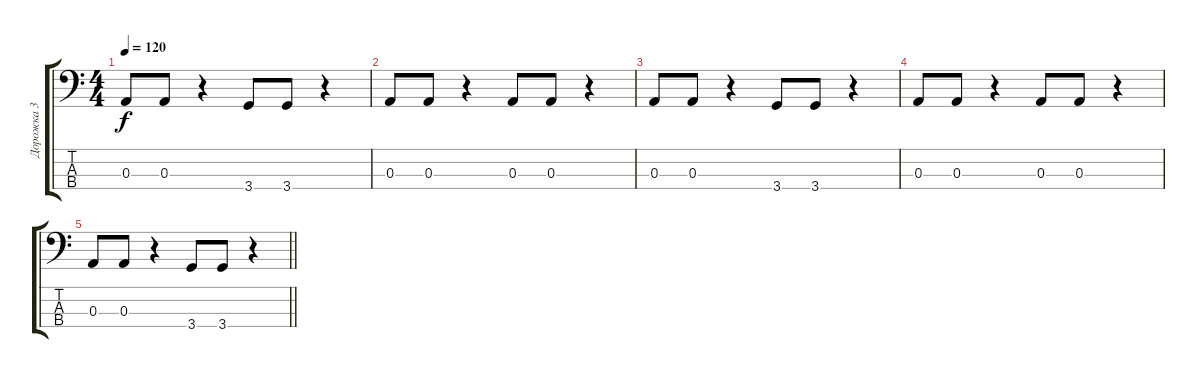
\track ("Дорожка 3" "Дорожка 3") {instrument slapbass1}
\staff {score tabs}
\tuning (G2 D2 A1 E1) {hide}
\ts (4 4)
\tempo 120
\clef f4
\ks c
0.3.8{dy f} 0.3.8 r.4 3.4.8 3.4.8 r.4 |
0.3.8 0.3.8 r.4 0.3.8 0.3.8 r.4 |
0.3.8 0.3.8 r.4 3.4.8 3.4.8 r.4 |
0.3.8 0.3.8 r.4 0.3.8 0.3.8 r.4 |
\barLineRight lightlight
0.3.8 0.3.8 r.4 3.4.8 3.4.8 r.4
